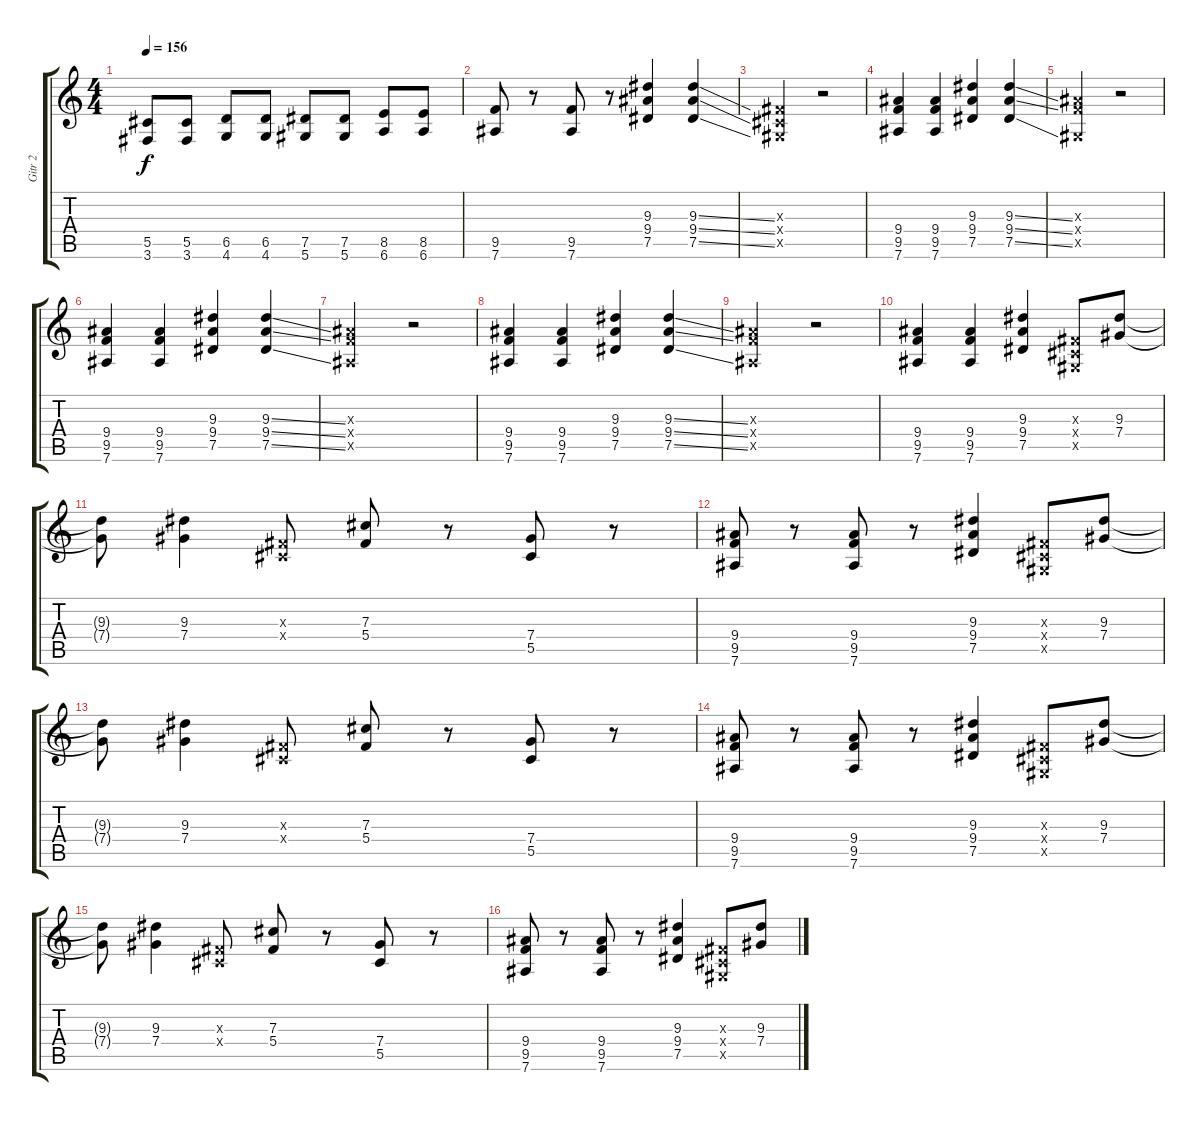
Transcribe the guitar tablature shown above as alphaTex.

\track ("Gitr 2" "Gitr 2") {instrument overdrivenguitar}
\staff {score tabs}
\tuning (Eb4 Bb3 Gb3 Db3 Ab2 Eb2) {hide}
\ts (4 4)
\tempo 156
\clef g2
\ks c
(5.5 3.6).8{dy f} (5.5 3.6).8 (6.5 4.6).8 (6.5 4.6).8 (7.5 5.6).8 (7.5 5.6).8 (8.5 6.6).8 (8.5 6.6).8 |
(9.5 7.6).8 r.8 (9.5 7.6).8 r.8 (9.3 9.4 7.5).4 (9.3{ss} 9.4{ss} 7.5{ss}).4 |
(0.3{x} 0.4{x} 0.5{x}).2 r.2 |
(9.4 9.5 7.6).4 (9.4 9.5 7.6).4 (9.3 9.4 7.5).4 (9.3{ss} 9.4{ss} 7.5{ss}).4 |
(4.3{x} 4.4{x} 0.5{x}).2 r.2 |
(9.4 9.5 7.6).4 (9.4 9.5 7.6).4 (9.3 9.4 7.5).4 (9.3{ss} 9.4{ss} 7.5{ss}).4 |
(4.3{x} 4.4{x} 2.5{x}).2 r.2 |
(9.4 9.5 7.6).4 (9.4 9.5 7.6).4 (9.3 9.4 7.5).4 (9.3{ss} 9.4{ss} 7.5{ss}).4 |
(4.3{x} 4.4{x} 2.5{x}).2 r.2 |
(9.4 9.5 7.6).4 (9.4 9.5 7.6).4 (9.3 9.4 7.5).4 (0.3{x} 0.4{x} 0.5{x}).8 (9.3 7.4).8 |
(9.3{t} 7.4{t}).8 (9.3 7.4).4 (0.3{x} 0.4{x}).8 (7.3 5.4).8 r.8 (7.4 5.5).8 r.8 |
(9.4 9.5 7.6).8 r.8 (9.4 9.5 7.6).8 r.8 (9.3 9.4 7.5).4 (0.3{x} 0.4{x} 0.5{x}).8 (9.3 7.4).8 |
(9.3{t} 7.4{t}).8 (9.3 7.4).4 (0.3{x} 0.4{x}).8 (7.3 5.4).8 r.8 (7.4 5.5).8 r.8 |
(9.4 9.5 7.6).8 r.8 (9.4 9.5 7.6).8 r.8 (9.3 9.4 7.5).4 (0.3{x} 0.4{x} 0.5{x}).8 (9.3 7.4).8 |
(9.3{t} 7.4{t}).8 (9.3 7.4).4 (0.3{x} 0.4{x}).8 (7.3 5.4).8 r.8 (7.4 5.5).8 r.8 |
(9.4 9.5 7.6).8 r.8 (9.4 9.5 7.6).8 r.8 (9.3 9.4 7.5).4 (0.3{x} 0.4{x} 0.5{x}).8 (9.3 7.4).8
